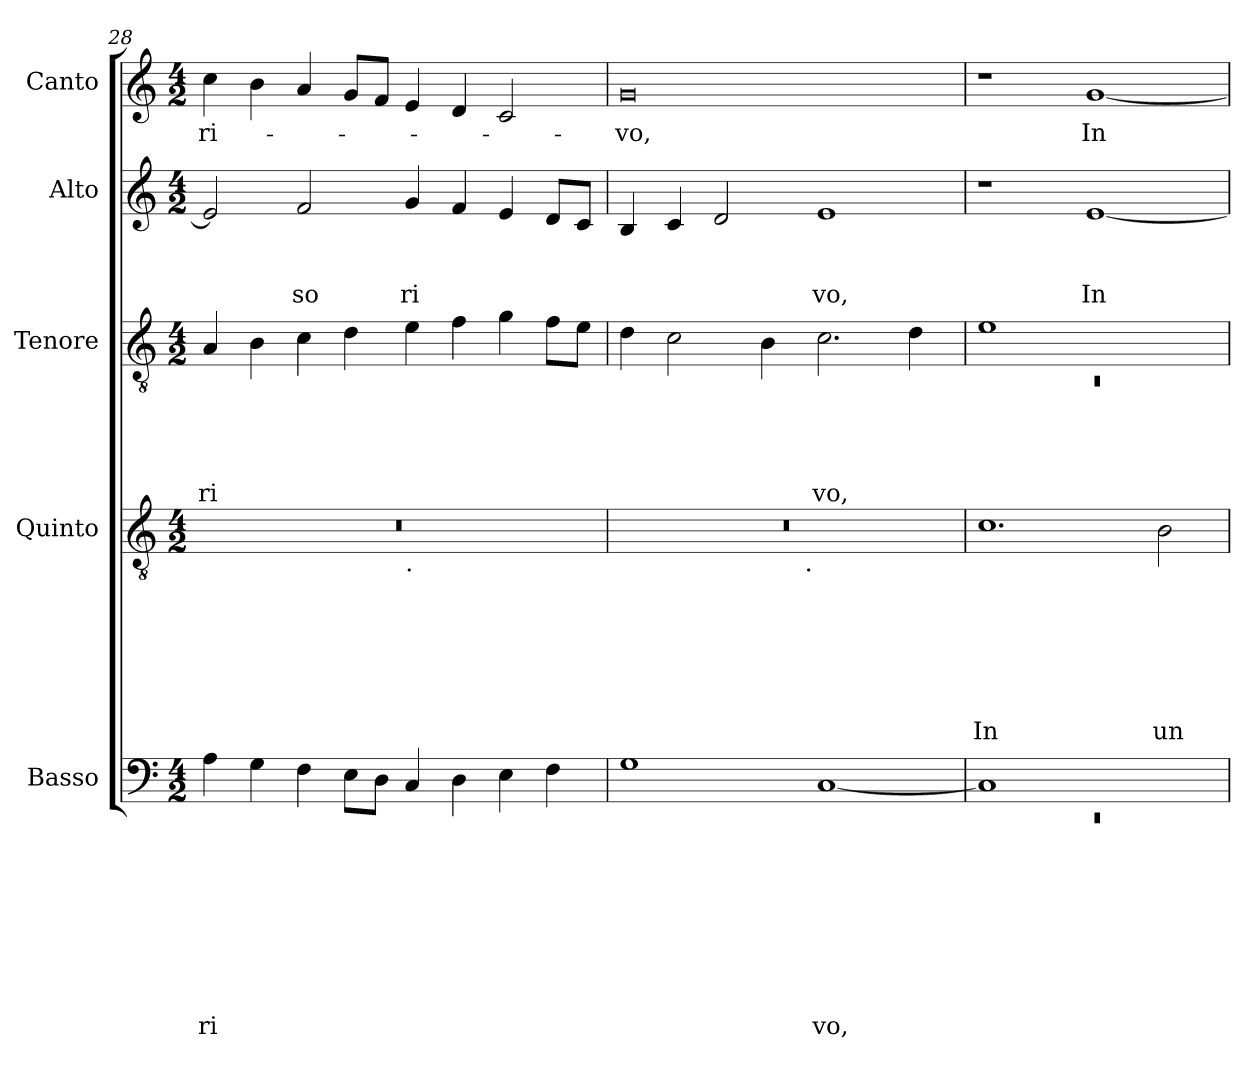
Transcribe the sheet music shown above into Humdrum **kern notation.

**kern	**text	**text	**text	**text	**text	**text	**text	**text	**text	**kern	**text	**text	**text	**text	**text	**text	**text	**kern	**text	**text	**text	**text	**text	**kern	**text	**text	**text	**kern	**text
*part5	*part5	*part5	*part5	*part5	*part5	*part5	*part5	*part5	*part5	*part4	*part4	*part4	*part4	*part4	*part4	*part4	*part4	*part3	*part3	*part3	*part3	*part3	*part3	*part2	*part2	*part2	*part2	*part1	*part1
*staff5	*staff5	*staff5	*staff5	*staff5	*staff5	*staff5	*staff5	*staff5	*staff5	*staff4	*staff4	*staff4	*staff4	*staff4	*staff4	*staff4	*staff4	*staff3	*staff3	*staff3	*staff3	*staff3	*staff3	*staff2	*staff2	*staff2	*staff2	*staff1	*staff1
*I"Basso	*	*	*	*	*	*	*	*	*	*I"Quinto	*	*	*	*	*	*	*	*I"Tenore	*	*	*	*	*	*I"Alto	*	*	*	*I"Canto	*
*I'Basso	*	*	*	*	*	*	*	*	*	*I'Quinto	*	*	*	*	*	*	*	*I'Tenore	*	*	*	*	*	*I'Alto	*	*	*	*I'Canto	*
*clefF4	*	*	*	*	*	*	*	*	*	*clefGv2	*	*	*	*	*	*	*	*clefGv2	*	*	*	*	*	*clefG2	*	*	*	*clefG2	*
*k[]	*	*	*	*	*	*	*	*	*	*k[]	*	*	*	*	*	*	*	*k[]	*	*	*	*	*	*k[]	*	*	*	*k[]	*
*C:	*	*	*	*	*	*	*	*	*	*C:	*	*	*	*	*	*	*	*C:	*	*	*	*	*	*C:	*	*	*	*C:	*
*M4/2	*	*	*	*	*	*	*	*	*	*M4/2	*	*	*	*	*	*	*	*M4/2	*	*	*	*	*	*M4/2	*	*	*	*M4/2	*
=28	=28	=28	=28	=28	=28	=28	=28	=28	=28	=28	=28	=28	=28	=28	=28	=28	=28	=28	=28	=28	=28	=28	=28	=28	=28	=28	=28	=28	=28
!	!	!	!	!	!	!	!	!	!LO:LY:b	!	!	!	!	!	!	!	!	!	!	!	!	!	!LO:LY:b	!	!	!	!	!	!LO:LY:b
*	*	*	*	*	*	*	*	*	*	*^	*	*	*	*	*	*	*	*	*	*	*	*	*	*	*	*	*	*	*
4A\	.	.	.	.	.	.	.	.	ri	0r	1ryy	.	.	.	.	.	.	.	4A/	.	.	.	.	ri	2e/]	.	.	.	4cc\	ri-
4G\	.	.	.	.	.	.	.	.	.	.	.	.	.	.	.	.	.	.	4B\	.	.	.	.	.	.	.	.	.	4b\	.
!	!	!	!	!	!	!	!	!	!	!	!	!	!	!	!	!	!	!	!	!	!	!	!	!	!	!	!	!LO:LY:b	!	!
4F\	.	.	.	.	.	.	.	.	.	.	.	.	.	.	.	.	.	.	4c\	.	.	.	.	.	2f/	.	.	so	4a/	.
8E\L	.	.	.	.	.	.	.	.	.	.	.	.	.	.	.	.	.	.	4d\	.	.	.	.	.	.	.	.	.	8g/L	.
8D\J	.	.	.	.	.	.	.	.	.	.	.	.	.	.	.	.	.	.	.	.	.	.	.	.	.	.	.	.	8f/J	.
!	!	!	!	!	!	!	!	!	!	!	!LO:TX:b:t=.	!	!	!	!	!	!	!	!	!	!	!	!	!	!	!	!	!	!	!
!	!	!	!	!	!	!	!	!	!	!	!	!	!	!	!	!	!	!	!	!	!	!	!	!	!	!	!	!LO:LY:b	!	!
4C/	.	.	.	.	.	.	.	.	.	.	1ryy	.	.	.	.	.	.	.	4e\	.	.	.	.	.	4g/	.	.	ri	4e/	.
4D\	.	.	.	.	.	.	.	.	.	.	.	.	.	.	.	.	.	.	4f\	.	.	.	.	.	4f/	.	.	.	4d/	.
4E\	.	.	.	.	.	.	.	.	.	.	.	.	.	.	.	.	.	.	4g\	.	.	.	.	.	4e/	.	.	.	2c/	.
4F\	.	.	.	.	.	.	.	.	.	.	.	.	.	.	.	.	.	.	8f\L	.	.	.	.	.	8d/L	.	.	.	.	.
.	.	.	.	.	.	.	.	.	.	.	.	.	.	.	.	.	.	.	8e\J	.	.	.	.	.	8c/J	.	.	.	.	.
=29	=29	=29	=29	=29	=29	=29	=29	=29	=29	=29	=29	=29	=29	=29	=29	=29	=29	=29	=29	=29	=29	=29	=29	=29	=29	=29	=29	=29	=29	=29
!	!	!	!	!	!	!	!	!	!	!	!	!	!	!	!	!	!	!	!	!	!	!	!	!	!	!	!	!	!	!LO:LY:b
1G	.	.	.	.	.	.	.	.	.	0r	2ryy	.	.	.	.	.	.	.	4d\	.	.	.	.	.	4B/	.	.	.	0g	-vo,
.	.	.	.	.	.	.	.	.	.	.	.	.	.	.	.	.	.	.	2c\	.	.	.	.	.	4c/	.	.	.	.	.
.	.	.	.	.	.	.	.	.	.	.	4...ryy	.	.	.	.	.	.	.	.	.	.	.	.	.	2d/	.	.	.	.	.
.	.	.	.	.	.	.	.	.	.	.	.	.	.	.	.	.	.	.	4B\	.	.	.	.	.	.	.	.	.	.	.
!	!	!	!	!	!	!	!	!	!	!	!LO:TX:b:t=.	!	!	!	!	!	!	!	!	!	!	!	!	!	!	!	!	!	!	!
.	.	.	.	.	.	.	.	.	.	.	1ryy	.	.	.	.	.	.	.	.	.	.	.	.	.	.	.	.	.	.	.
!	!	!	!	!	!	!	!	!	!LO:LY:b	!	!	!	!	!	!	!	!	!	!	!	!	!	!	!LO:LY:b	!	!	!	!LO:LY:b	!	!
[<1C	.	.	.	.	.	.	.	.	vo,	.	.	.	.	.	.	.	.	.	2.c\	.	.	.	.	vo,	1e	.	.	vo,	.	.
.	.	.	.	.	.	.	.	.	.	.	.	.	.	.	.	.	.	.	4d\	.	.	.	.	.	.	.	.	.	.	.
.	.	.	.	.	.	.	.	.	.	.	32ryy	.	.	.	.	.	.	.	.	.	.	.	.	.	.	.	.	.	.	.
=30	=30	=30	=30	=30	=30	=30	=30	=30	=30	=30	=30	=30	=30	=30	=30	=30	=30	=30	=30	=30	=30	=30	=30	=30	=30	=30	=30	=30	=30	=30
*^	*	*	*	*	*	*	*	*	*	*	*	*	*	*	*	*	*	*	*^	*	*	*	*	*	*	*	*	*	*	*
!	!LO:N:vis=1	!	!	!	!	!	!	!	!	!	!	!	!	!	!	!	!	!	!LO:LY:b	!	!LO:N:vis=1	!	!	!	!	!	!	!	!	!	!	!
*	*	*	*	*	*	*	*	*	*	*	*v	*v	*	*	*	*	*	*	*	*	*	*	*	*	*	*	*	*	*	*	*	*
1C]	0rEE	.	.	.	.	.	.	.	.	.	1.c	.	.	.	.	.	.	In	1e	0rC	.	.	.	.	.	1r	.	.	.	1r	.
!	!	!	!	!	!	!	!	!	!	!	!	!	!	!	!	!	!	!	!	!	!	!	!	!	!	!	!	!	!LO:LY:b	!	!LO:LY:b
1ryy	.	.	.	.	.	.	.	.	.	.	.	.	.	.	.	.	.	.	1ryy	.	.	.	.	.	.	[<1e	.	.	In	[<1g	In
!	!	!	!	!	!	!	!	!	!	!	!	!	!	!	!	!	!	!LO:LY:b	!	!	!	!	!	!	!	!	!	!	!	!	!
.	.	.	.	.	.	.	.	.	.	.	2B\	.	.	.	.	.	.	un	.	.	.	.	.	.	.	.	.	.	.	.	.
*v	*v	*	*	*	*	*	*	*	*	*	*	*	*	*	*	*	*	*	*v	*v	*	*	*	*	*	*	*	*	*	*	*
=	=	=	=	=	=	=	=	=	=	=	=	=	=	=	=	=	=	=	=	=	=	=	=	=	=	=	=	=	=
*-	*-	*-	*-	*-	*-	*-	*-	*-	*-	*-	*-	*-	*-	*-	*-	*-	*-	*-	*-	*-	*-	*-	*-	*-	*-	*-	*-	*-	*-
